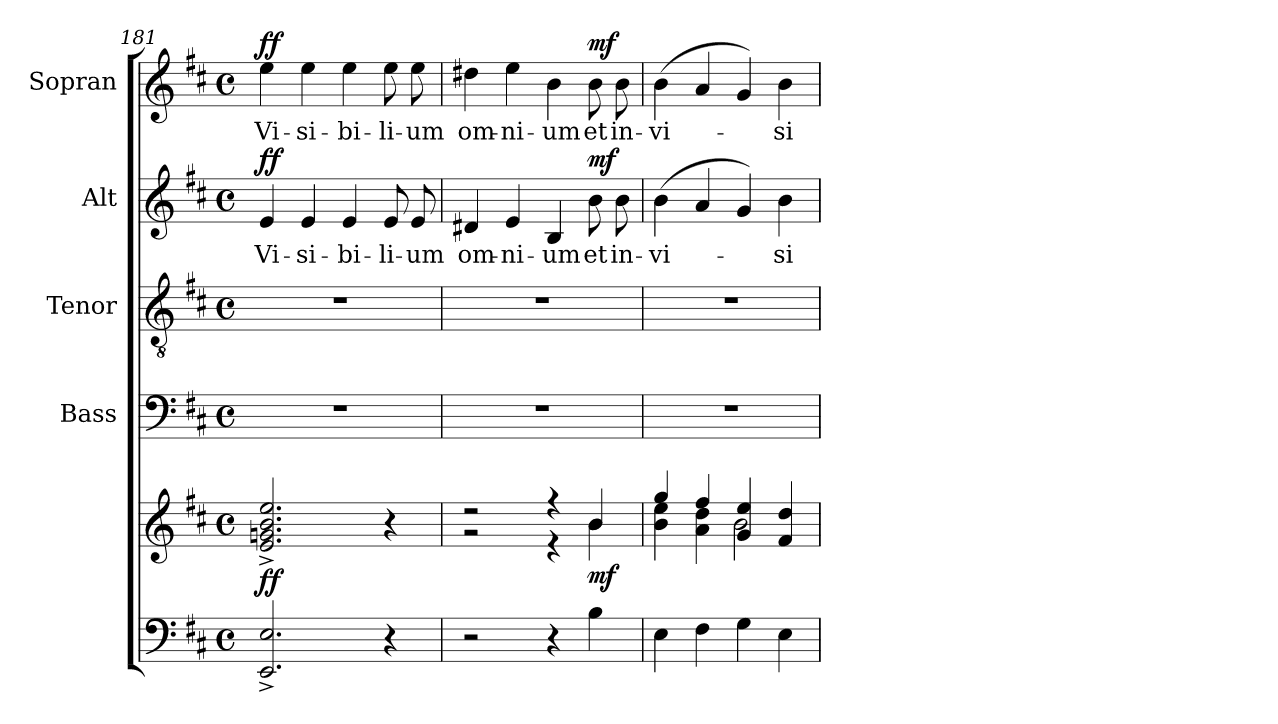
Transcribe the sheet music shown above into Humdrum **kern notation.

**kern	**kern	**dynam	**kern	**kern	**kern	**text	**dynam	**kern	**text	**dynam
*part5	*part5	*part5	*part4	*part3	*part2	*part2	*part2	*part1	*part1	*part1
*staff6	*staff5	*staff5/6	*staff4	*staff3	*staff2	*staff2	*staff2	*staff1	*staff1	*staff1
*	*	*	*I"Bass	*I"Tenor	*I"Alt	*	*	*I"Sopran	*	*
*	*	*	*I'B.	*I'T.	*I'A.	*	*	*I'S.	*	*
*clefF4	*clefG2	*	*clefF4	*clefGv2	*clefG2	*	*	*clefG2	*	*
*k[f#c#]	*k[f#c#]	*	*k[f#c#]	*k[f#c#]	*k[f#c#]	*	*	*k[f#c#]	*	*
*D:	*D:	*	*D:	*D:	*D:	*	*	*D:	*	*
*M4/4	*M4/4	*	*M4/4	*M4/4	*M4/4	*	*	*M4/4	*	*
*met(c)	*met(c)	*	*met(c)	*met(c)	*met(c)	*	*	*met(c)	*	*
=181	=181	=181	=181	=181	=181	=181	=181	=181	=181	=181
!	!	!LO:DY:b	!	!	!	!LO:LY:b	!LO:DY:a	!	!LO:LY:b	!LO:DY:a
2.EE/^< 2.E/^<	2.e/^< 2.gn/^< 2.b/^< 2.ee/^<	ff	1r	1r	4e/	Vi-	ff	4ee\	Vi-	ff
!	!	!	!	!	!	!LO:LY:b	!	!	!LO:LY:b	!
.	.	.	.	.	4e/	-si-	.	4ee\	-si-	.
!	!	!	!	!	!	!LO:LY:b	!	!	!LO:LY:b	!
.	.	.	.	.	4e/	-bi-	.	4ee\	-bi-	.
!	!	!	!	!	!	!LO:LY:b	!	!	!LO:LY:b	!
4r	4r	.	.	.	8e/	-li-	.	8ee\	-li-	.
!	!	!	!	!	!	!LO:LY:b	!	!	!LO:LY:b	!
.	.	.	.	.	8e/	-um	.	8ee\	-um	.
=182	=182	=182	=182	=182	=182	=182	=182	=182	=182	=182
*	*^	*	*	*	*	*	*	*	*	*
!	!	!	!	!	!	!	!LO:LY:b	!	!	!LO:LY:b	!
2r	2r	2r	.	1r	1r	4d#X/	om-	.	4dd#X\	om-	.
!	!	!	!	!	!	!	!LO:LY:b	!	!	!LO:LY:b	!
.	.	.	.	.	.	4e/	-ni-	.	4ee\	-ni-	.
!	!	!	!	!	!	!	!LO:LY:b	!	!	!LO:LY:b	!
4r	4r	4r	.	.	.	4B/	-um	.	4b\	-um	.
!	!	!	!LO:DY:b	!	!	!	!LO:LY:b	!LO:DY:a	!	!LO:LY:b	!LO:DY:a
4B\	4b/	4b\	mf	.	.	8b\	et	mf	8b\	et	mf
!	!	!	!	!	!	!	!LO:LY:b	!	!	!LO:LY:b	!
.	.	.	.	.	.	8b\	in-	.	8b\	in-	.
!!LO:LB:g=z
=183	=183	=183	=183	=183	=183	=183	=183	=183	=183	=183	=183
!	!	!	!	!	!	!	!LO:LY:b	!	!	!LO:LY:b	!
4E\	4gg/	4b\ 4ee\	.	1r	1r	(>4b\	-vi-	.	(>4b\	-vi-	.
4F#\	4ff#/	4a\ 4dd\	.	.	.	4a/	.	.	4a/	.	.
4G\	4g/ 4ee/	2b\	.	.	.	4g/)	.	.	4g/)	.	.
!	!	!	!	!	!	!	!LO:LY:b	!	!	!LO:LY:b	!
4E\	4f#/ 4dd/	.	.	.	.	4b\	-si-	.	4b\	-si-	.
*	*v	*v	*	*	*	*	*	*	*	*	*
=	=	=	=	=	=	=	=	=	=	=
*-	*-	*-	*-	*-	*-	*-	*-	*-	*-	*-
